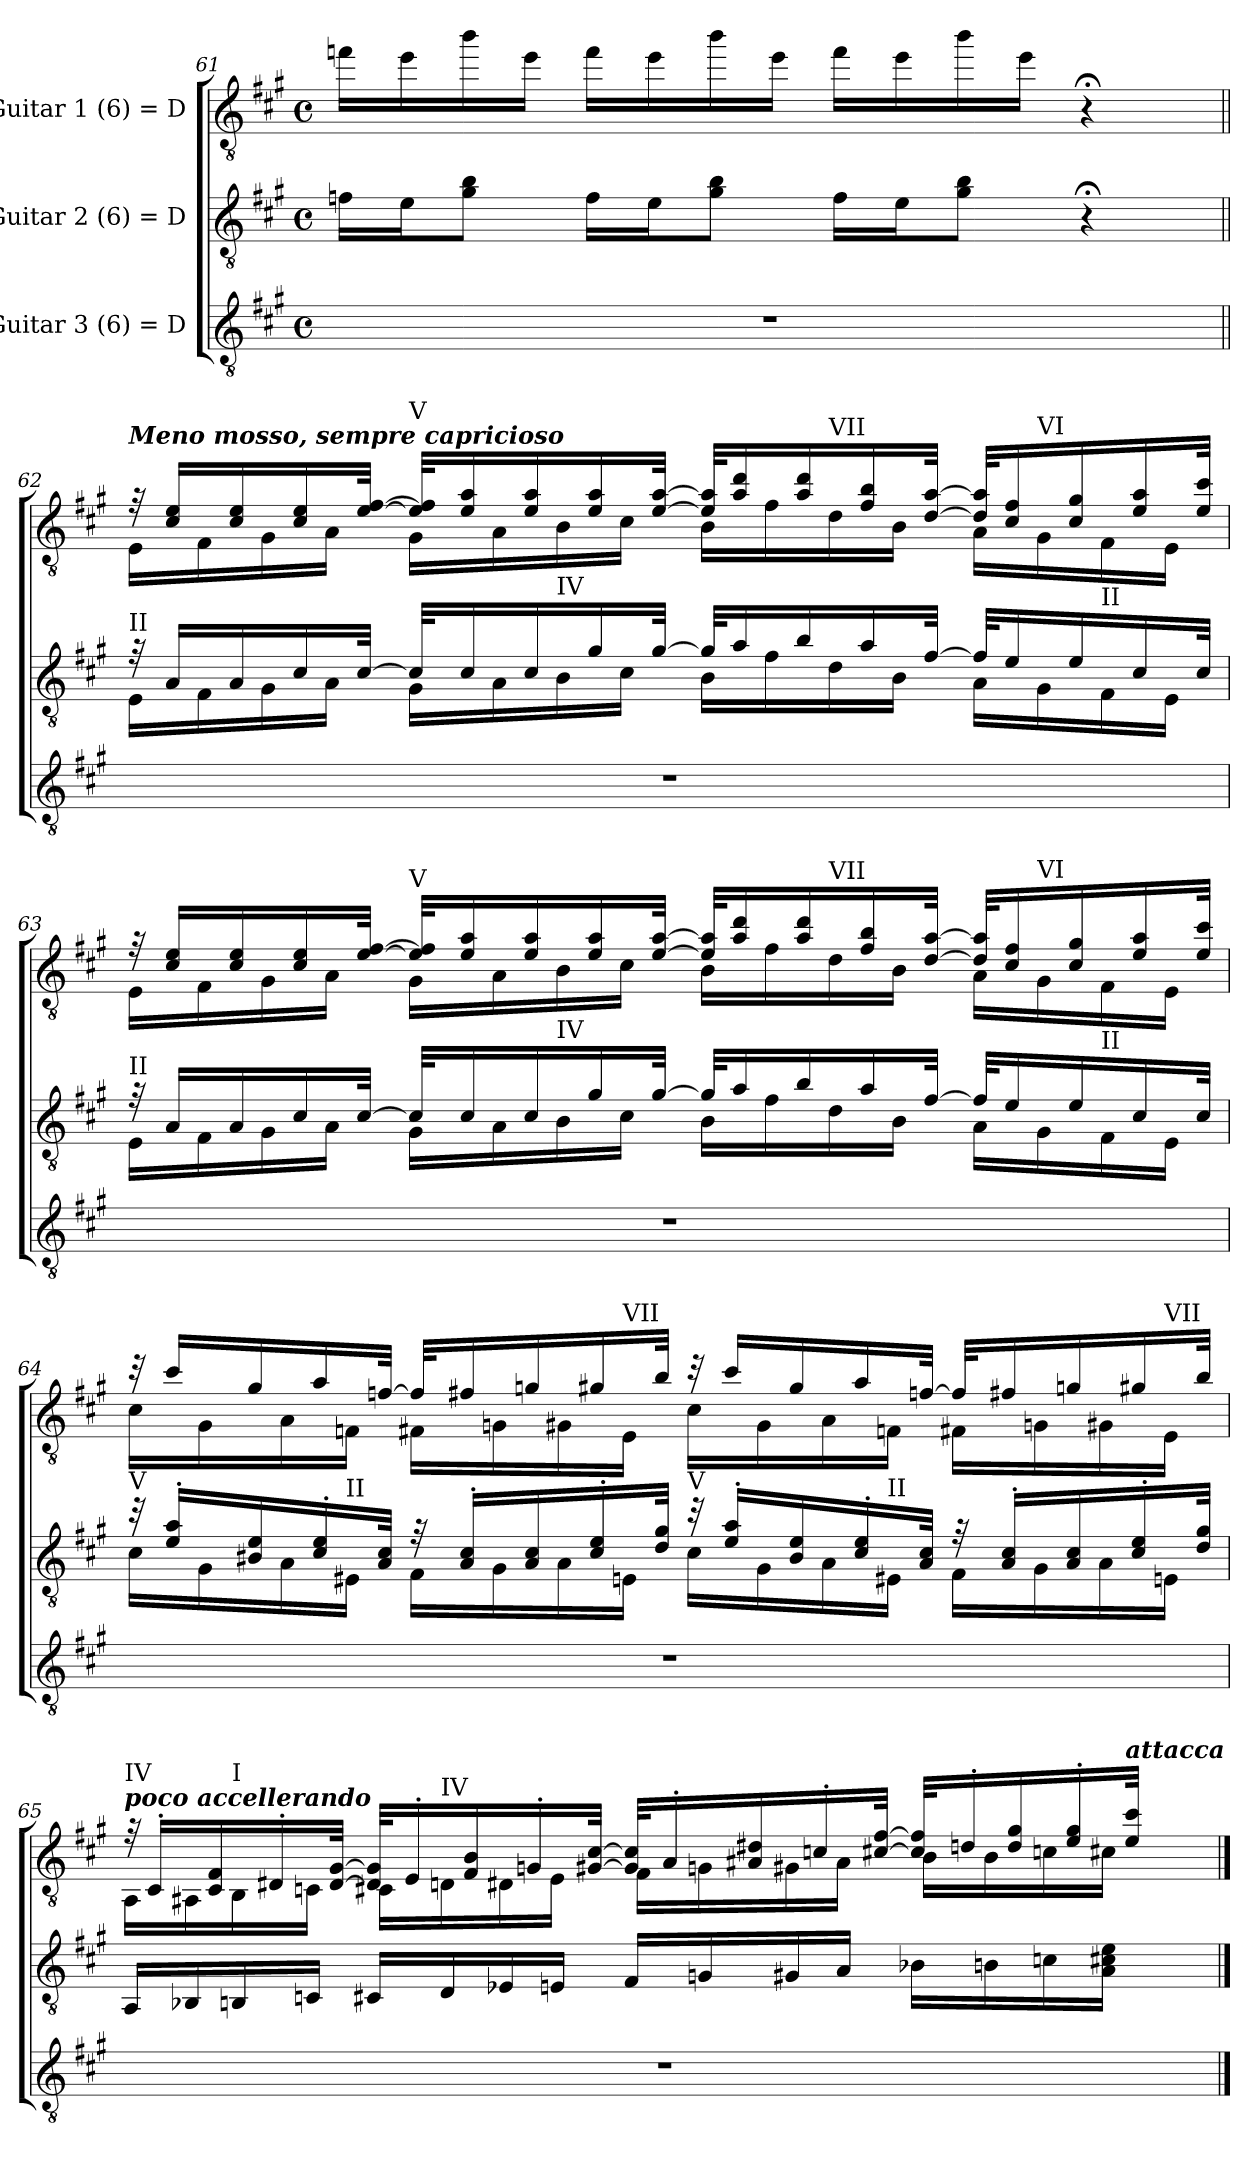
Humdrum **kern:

**kern	**kern	**kern
*part3	*part2	*part1
*staff3	*staff2	*staff1
*I"Guitar 3 (6) = D	*I"Guitar 2 (6) = D	*I"Guitar 1 (6) = D
*clefGv2	*clefGv2	*clefGv2
*k[f#c#g#]	*k[f#c#g#]	*k[f#c#g#]
*M4/4	*M4/4	*M4/4
*met(c)	*met(c)	*met(c)
=61	=61	=61
1r	16fn\LL	16ffn\LL
.	16e\J	16ee\
.	8g#\ 8b\J	16bb\
.	.	16ee\JJ
.	16f\LL	16ff\LL
.	16e\J	16ee\
.	8g#\ 8b\J	16bb\
.	.	16ee\JJ
.	16f\LL	16ff\LL
.	16e\J	16ee\
.	8g#\ 8b\J	16bb\
.	.	16ee\JJ
.	4r;<	4r;<
!!LO:LB:g=z
=62||	=62||	=62||
*	*	*MM100
*	*^	*^
!	!	!	!LO:TX:a:Bi:t=Meno mosso, sempre capricioso	!
!	!LO:TX:a:t=II	!	!	!
1r	32r	16E\LL	32r	16E\LL
.	16A/LL	.	16c#/ 16e/LL	.
.	.	16F#\	.	16F#\
.	16A/	.	16c#/ 16e/	.
.	.	16G#\	.	16G#\
.	16c#/	.	16c#/ 16e/	.
.	.	16A\JJ	.	16A\JJ
.	[32c#/JJk	.	[32e/ [32f#/JJk	.
!	!	!	!LO:TX:a:t=V	!
.	32c#/KLL]	16G#\LL	32e/] 32f#/]KLL	16G#\LL
.	16c#/	.	16e/ 16a/	.
.	.	16A\	.	16A\
.	16c#/	.	16e/ 16a/	.
!	!	!LO:TX:a:t=IV	!	!
.	.	16B\	.	16B\
.	16g#/	.	16e/ 16a/	.
.	.	16c#\JJ	.	16c#\JJ
.	[32g#/JJk	.	[32e/ [32a/JJk	.
.	32g#/KLL]	16B\LL	32e/] 32a/]KLL	16B\LL
.	16a/	.	16a/ 16dd/	.
.	.	16f#\	.	16f#\
.	16b/	.	16a/ 16dd/	.
!	!	!	!	!LO:TX:a:t=VII
.	.	16d\	.	16d\
.	16a/	.	16f#/ 16b/	.
.	.	16B\JJ	.	16B\JJ
.	[32f#/JJk	.	[32d/ [32a/JJk	.
.	32f#/KLL]	16A\LL	32d/] 32a/]KLL	16A\LL
.	16e/	.	16c#/ 16f#/	.
!	!	!	!	!LO:TX:a:t=VI
.	.	16G#\	.	16G#\
.	16e/	.	16c#/ 16g#/	.
!	!	!LO:TX:a:t=II	!	!
.	.	16F#\	.	16F#\
.	16c#/	.	16e/ 16a/	.
.	.	16E\JJ	.	16E\JJ
.	32c#/JJk	.	32e/ 32cc#/JJk	.
!!LO:LB:g=z	!!
=63	=63	=63	=63	=63
!	!LO:TX:a:t=II	!	!	!
1r	32r	16E\LL	32r	16E\LL
.	16A/LL	.	16c#/ 16e/LL	.
.	.	16F#\	.	16F#\
.	16A/	.	16c#/ 16e/	.
.	.	16G#\	.	16G#\
.	16c#/	.	16c#/ 16e/	.
.	.	16A\JJ	.	16A\JJ
.	[32c#/JJk	.	[32e/ [32f#/JJk	.
!	!	!	!LO:TX:a:t=V	!
.	32c#/KLL]	16G#\LL	32e/] 32f#/]KLL	16G#\LL
.	16c#/	.	16e/ 16a/	.
.	.	16A\	.	16A\
.	16c#/	.	16e/ 16a/	.
!	!	!LO:TX:a:t=IV	!	!
.	.	16B\	.	16B\
.	16g#/	.	16e/ 16a/	.
.	.	16c#\JJ	.	16c#\JJ
.	[32g#/JJk	.	[32e/ [32a/JJk	.
.	32g#/KLL]	16B\LL	32e/] 32a/]KLL	16B\LL
.	16a/	.	16a/ 16dd/	.
.	.	16f#\	.	16f#\
.	16b/	.	16a/ 16dd/	.
!	!	!	!	!LO:TX:a:t=VII
.	.	16d\	.	16d\
.	16a/	.	16f#/ 16b/	.
.	.	16B\JJ	.	16B\JJ
.	[32f#/JJk	.	[32d/ [32a/JJk	.
.	32f#/KLL]	16A\LL	32d/] 32a/]KLL	16A\LL
.	16e/	.	16c#/ 16f#/	.
!	!	!	!	!LO:TX:a:t=VI
.	.	16G#\	.	16G#\
.	16e/	.	16c#/ 16g#/	.
!	!	!LO:TX:a:t=II	!	!
.	.	16F#\	.	16F#\
.	16c#/	.	16e/ 16a/	.
.	.	16E\JJ	.	16E\JJ
.	32c#/JJk	.	32e/ 32cc#/JJk	.
!!LO:LB:g=z	!!
=64	=64	=64	=64	=64
!	!LO:TX:a:t=V	!	!	!
1r	32r	16c#\LL	32r	16c#\LL
.	16e/' 16a/'LL	.	16cc#/LL	.
.	.	16G#\	.	16G#\
.	16B#X/ 16e/	.	16g#/	.
.	.	16A\	.	16A\
.	16c#/' 16e/'	.	16a/	.
!	!	!LO:TX:a:t=II	!	!
.	.	16E#X\JJ	.	16Fn\JJ
.	32A/ 32c#/JJk	.	[32fn/JJk	.
.	32r	16F#\LL	32f/KLL]	16F#X\LL
.	16A/' 16c#/'LL	.	16f#X/	.
.	.	16G#\	.	16Gn\
.	16A/ 16c#/	.	16gn/	.
.	.	16A\	.	16G#X\
.	16c#/' 16e/'	.	16g#X/	.
!	!	!	!	!LO:TX:a:t=VII
.	.	16En\JJ	.	16E\JJ
.	32d/ 32g#/JJk	.	32b/JJk	.
!	!LO:TX:a:t=V	!	!	!
.	32r	16c#\LL	32r	16c#\LL
.	16e/' 16a/'LL	.	16cc#/LL	.
.	.	16G#\	.	16G#\
.	16B#/ 16e/	.	16g#/	.
.	.	16A\	.	16A\
.	16c#/' 16e/'	.	16a/	.
!	!	!LO:TX:a:t=II	!	!
.	.	16E#X\JJ	.	16Fn\JJ
.	32A/ 32c#/JJk	.	[32fn/JJk	.
.	32r	16F#\LL	32f/KLL]	16F#X\LL
.	16A/' 16c#/'LL	.	16f#X/	.
.	.	16G#\	.	16Gn\
.	16A/ 16c#/	.	16gn/	.
.	.	16A\	.	16G#X\
.	16c#/' 16e/'	.	16g#X/	.
!	!	!	!	!LO:TX:a:t=VII
.	.	16En\JJ	.	16E\JJ
.	32d/ 32g#/JJk	.	32b/JJk	.
*	*v	*v	*	*
!!LO:LB:g=z	!!
=65	=65	=65	=65
*	*	*MM120	*
!	!	!LO:TX:a:Bi:t=poco accellerando	!
!	!	!LO:TX:a:t=IV	!
1r	16AA/LL	32r	16AA\LL
.	.	16C#'/LL	.
.	16BB-X/	.	16AA#X\
.	.	16C#/ 16F#/	.
!	!	!	!LO:TX:a:t=I
.	16BBn/	.	16BB\
.	.	16D#X'/	.
.	16Cn/JJ	.	16Cn\JJ
.	.	[32D#/ [32G#/JJk	.
*	*	*MM130	*
.	16C#X/LL	32D#/] 32G#/]KLL	16C#X\LL
.	.	16E'/	.
!	!	!	!LO:TX:a:t=IV
.	16D/	.	16Dn\
.	.	16F#/ 16B/	.
.	16E-X/	.	16D#X\
.	.	16Gn'/	.
.	16En/JJ	.	16E\JJ
.	.	[32G#X/ [32c#/JJk	.
*	*	*MM140	*
.	16F#/LL	32G#/] 32c#/]KLL	16F#\LL
.	.	16A'/	.
.	16Gn/	.	16Gn\
.	.	16A#X/ 16d#X/	.
.	16G#X/	.	16G#X\
.	.	16cn'/	.
.	16A/JJ	.	16A#\JJ
.	.	[32c#X/ [32f#/JJk	.
*	*	*MM150	*
.	16B-X\LL	32c#/] 32f#/]KLL	16B\LL
.	.	16dn'/	.
.	16Bn\	.	16B\
.	.	16d/ 16g#/	.
.	16cn\	.	16cn\
.	.	16e/' 16g#/'	.
.	16A\ 16c#X\ 16e\JJ	.	16c#X\JJ
!	!	!LO:TX:a:Bi:t=attacca	!
.	.	32e/ 32cc#/JJk	.
*	*	*v	*v
==	==	==
*-	*-	*-
